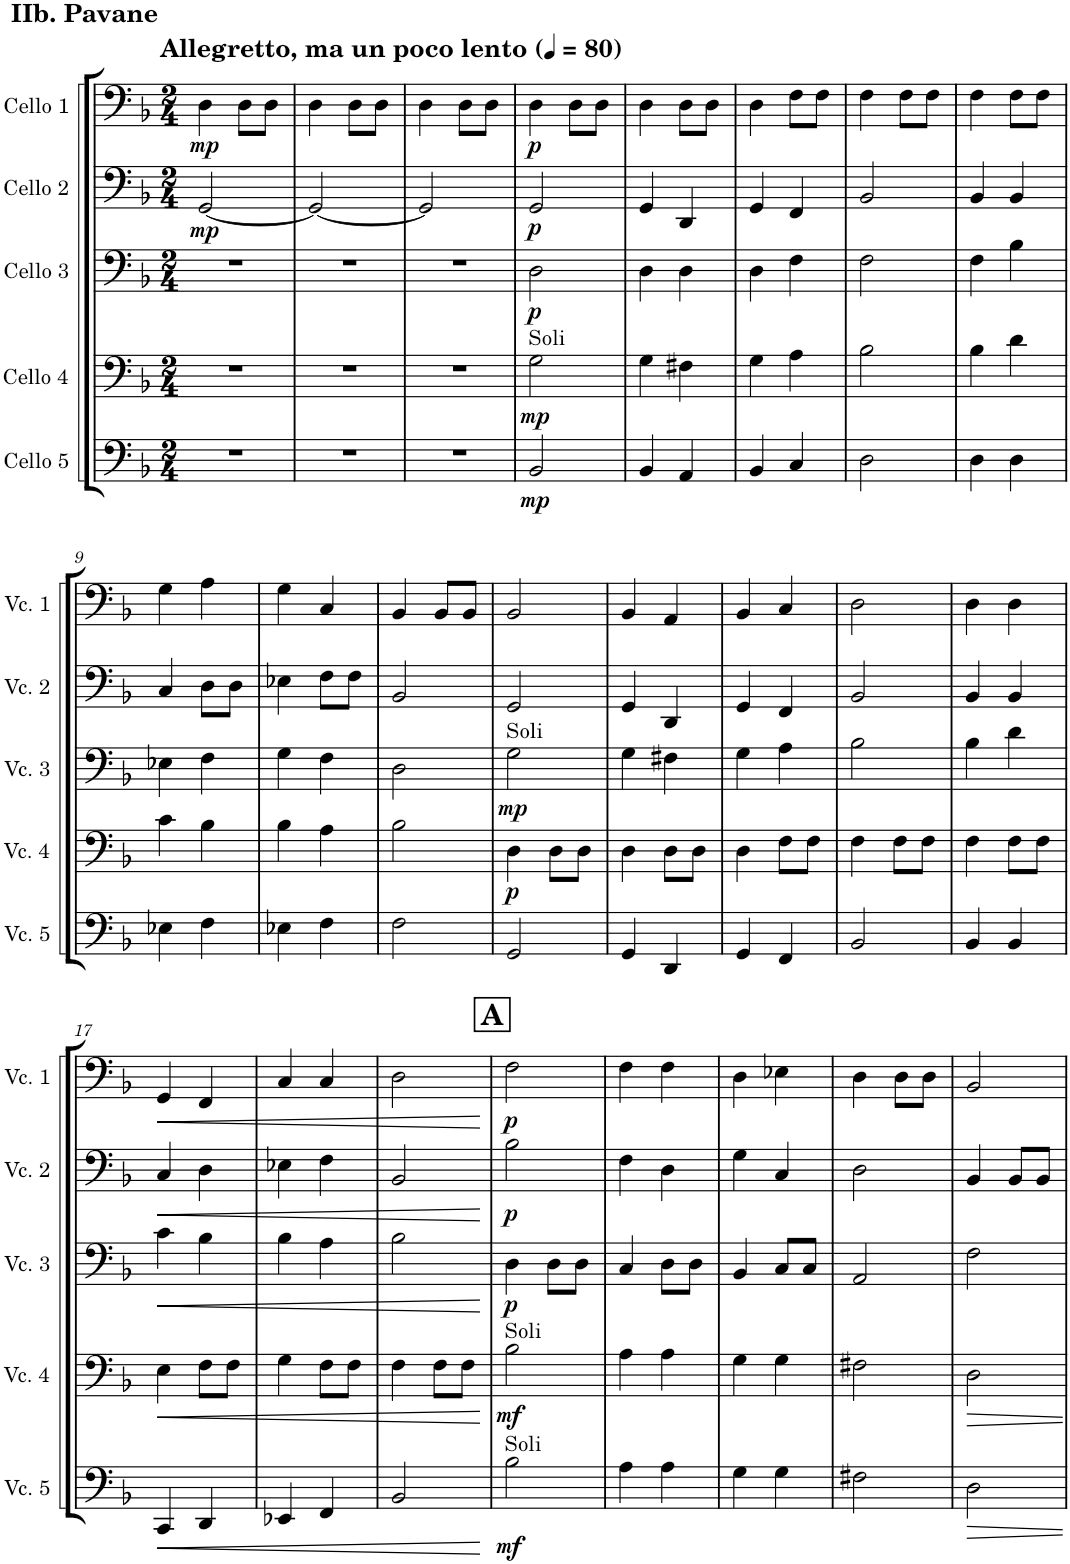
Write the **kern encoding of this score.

**kern	**dynam	**kern	**dynam	**kern	**dynam	**kern	**dynam	**kern	**dynam
*part5	*part5	*part4	*part4	*part3	*part3	*part2	*part2	*part1	*part1
*staff5	*staff5	*staff4	*staff4	*staff3	*staff3	*staff2	*staff2	*staff1	*staff1
*I"Cello 5	*	*I"Cello 4	*	*I"Cello 3	*	*I"Cello 2	*	*I"Cello 1	*
!!LO:PB:g=z
*clefF4	*	*clefF4	*	*clefF4	*	*clefF4	*	*clefF4	*
*k[b-]	*	*k[b-]	*	*k[b-]	*	*k[b-]	*	*k[b-]	*
*M2/4	*	*M2/4	*	*M2/4	*	*M2/4	*	*M2/4	*
*MM80	*	*MM80	*	*MM80	*	*MM80	*	*MM80	*
=1	=1	=1	=1	=1	=1	=1	=1	=1	=1
!	!	!	!	!	!	!	!	!LO:TX:a:B:t=IIb. Pavane	!
!	!	!	!	!	!	!	!	!LO:TX:a:B:t=Allegretto, ma un poco lento	!
!	!	!	!	!	!	!	!LO:DY:b	!	!LO:DY:b
2r	.	2r	.	2r	.	[2GG/	mp	4D\	mp
.	.	.	.	.	.	.	.	8D\L	.
.	.	.	.	.	.	.	.	8D\J	.
=2	=2	=2	=2	=2	=2	=2	=2	=2	=2
2r	.	2r	.	2r	.	2GG/_	.	4D\	.
.	.	.	.	.	.	.	.	8D\L	.
.	.	.	.	.	.	.	.	8D\J	.
=3	=3	=3	=3	=3	=3	=3	=3	=3	=3
2r	.	2r	.	2r	.	2GG/]	.	4D\	.
.	.	.	.	.	.	.	.	8D\L	.
.	.	.	.	.	.	.	.	8D\J	.
=4	=4	=4	=4	=4	=4	=4	=4	=4	=4
!	!	!LO:TX:a:t=Soli	!	!	!	!	!	!	!
!	!LO:DY:b	!	!LO:DY:b	!	!LO:DY:b	!	!LO:DY:b	!	!LO:DY:b
2BB-/	mp	2G\	mp	2D\	p	2GG/	p	4D\	p
.	.	.	.	.	.	.	.	8D\L	.
.	.	.	.	.	.	.	.	8D\J	.
=5	=5	=5	=5	=5	=5	=5	=5	=5	=5
4BB-/	.	4G\	.	4D\	.	4GG/	.	4D\	.
4AA/	.	4F#X\	.	4D\	.	4DD/	.	8D\L	.
.	.	.	.	.	.	.	.	8D\J	.
=6	=6	=6	=6	=6	=6	=6	=6	=6	=6
4BB-/	.	4G\	.	4D\	.	4GG/	.	4D\	.
4C/	.	4A\	.	4F\	.	4FF/	.	8F\L	.
.	.	.	.	.	.	.	.	8F\J	.
=7	=7	=7	=7	=7	=7	=7	=7	=7	=7
2D\	.	2B-\	.	2F\	.	2BB-/	.	4F\	.
.	.	.	.	.	.	.	.	8F\L	.
.	.	.	.	.	.	.	.	8F\J	.
=8	=8	=8	=8	=8	=8	=8	=8	=8	=8
4D\	.	4B-\	.	4F\	.	4BB-/	.	4F\	.
4D\	.	4d\	.	4B-\	.	4BB-/	.	8F\L	.
.	.	.	.	.	.	.	.	8F\J	.
!!LO:LB:g=z
=9	=9	=9	=9	=9	=9	=9	=9	=9	=9
4E-X\	.	4c\	.	4E-X\	.	4C/	.	4G\	.
4F\	.	4B-\	.	4F\	.	8D\L	.	4A\	.
.	.	.	.	.	.	8D\J	.	.	.
=10	=10	=10	=10	=10	=10	=10	=10	=10	=10
4E-X\	.	4B-\	.	4G\	.	4E-X\	.	4G\	.
4F\	.	4A\	.	4F\	.	8F\L	.	4C/	.
.	.	.	.	.	.	8F\J	.	.	.
=11	=11	=11	=11	=11	=11	=11	=11	=11	=11
2F\	.	2B-\	.	2D\	.	2BB-/	.	4BB-/	.
.	.	.	.	.	.	.	.	8BB-/L	.
.	.	.	.	.	.	.	.	8BB-/J	.
=12	=12	=12	=12	=12	=12	=12	=12	=12	=12
!	!	!	!	!LO:TX:a:t=Soli	!	!	!	!	!
!	!	!	!LO:DY:b	!	!LO:DY:b	!	!	!	!
2GG/	.	4D\	p	2G\	mp	2GG/	.	2BB-/	.
.	.	8D\L	.	.	.	.	.	.	.
.	.	8D\J	.	.	.	.	.	.	.
=13	=13	=13	=13	=13	=13	=13	=13	=13	=13
4GG/	.	4D\	.	4G\	.	4GG/	.	4BB-/	.
4DD/	.	8D\L	.	4F#X\	.	4DD/	.	4AA/	.
.	.	8D\J	.	.	.	.	.	.	.
=14	=14	=14	=14	=14	=14	=14	=14	=14	=14
4GG/	.	4D\	.	4G\	.	4GG/	.	4BB-/	.
4FF/	.	8F\L	.	4A\	.	4FF/	.	4C/	.
.	.	8F\J	.	.	.	.	.	.	.
=15	=15	=15	=15	=15	=15	=15	=15	=15	=15
2BB-/	.	4F\	.	2B-\	.	2BB-/	.	2D\	.
.	.	8F\L	.	.	.	.	.	.	.
.	.	8F\J	.	.	.	.	.	.	.
=16	=16	=16	=16	=16	=16	=16	=16	=16	=16
4BB-/	.	4F\	.	4B-\	.	4BB-/	.	4D\	.
4BB-/	.	8F\L	.	4d\	.	4BB-/	.	4D\	.
.	.	8F\J	.	.	.	.	.	.	.
!!LO:LB:g=z
=17	=17	=17	=17	=17	=17	=17	=17	=17	=17
!	!LO:HP:b	!	!LO:HP:b	!	!LO:HP:b	!	!LO:HP:b	!	!LO:HP:b
4CC/	<	4E\	<	4c\	<	4C/	<	4GG/	<
4DD/	.	8F\L	.	4B-\	.	4D\	.	4FF/	.
.	.	8F\J	.	.	.	.	.	.	.
=18	=18	=18	=18	=18	=18	=18	=18	=18	=18
4EE-X/	.	4G\	.	4B-\	.	4E-X\	.	4C/	.
4FF/	.	8F\L	.	4A\	.	4F\	.	4C/	.
.	.	8F\J	.	.	.	.	.	.	.
=19	=19	=19	=19	=19	=19	=19	=19	=19	=19
2BB-/	.	4F\	.	2B-\	.	2BB-/	.	2D\	.
.	.	8F\L	.	.	.	.	.	.	.
.	.	8F\J	.	.	.	.	.	.	.
.	[	.	[	.	[	.	[	.	[
!!LO:REH:place=s1:a:B:cj:fs=14:t=A
=20	=20	=20	=20	=20	=20	=20	=20	=20	=20
!	!	!LO:TX:a:t=Soli	!	!	!	!	!	!	!
!LO:TX:a:t=Soli	!	!	!	!	!	!	!	!	!
!	!LO:DY:b	!	!LO:DY:b	!	!LO:DY:b	!	!LO:DY:b	!	!LO:DY:b
2B-\	mf	2B-\	mf	4D\	p	2B-\	p	2F\	p
.	.	.	.	8D\L	.	.	.	.	.
.	.	.	.	8D\J	.	.	.	.	.
=21	=21	=21	=21	=21	=21	=21	=21	=21	=21
4A\	.	4A\	.	4C/	.	4F\	.	4F\	.
4A\	.	4A\	.	8D\L	.	4D\	.	4F\	.
.	.	.	.	8D\J	.	.	.	.	.
=22	=22	=22	=22	=22	=22	=22	=22	=22	=22
4G\	.	4G\	.	4BB-/	.	4G\	.	4D\	.
4G\	.	4G\	.	8C/L	.	4C/	.	4E-X\	.
.	.	.	.	8C/J	.	.	.	.	.
=23	=23	=23	=23	=23	=23	=23	=23	=23	=23
2F#X\	.	2F#X\	.	2AA/	.	2D\	.	4D\	.
.	.	.	.	.	.	.	.	8D\L	.
.	.	.	.	.	.	.	.	8D\J	.
=24	=24	=24	=24	=24	=24	=24	=24	=24	=24
2D\	.	2D\	.	2F\	.	4BB-/	.	2BB-/	.
.	.	.	.	.	.	8BB-/L	.	.	.
.	.	.	.	.	.	8BB-/J	.	.	.
=	=	=	=	=	=	=	=	=	=
*-	*-	*-	*-	*-	*-	*-	*-	*-	*-
